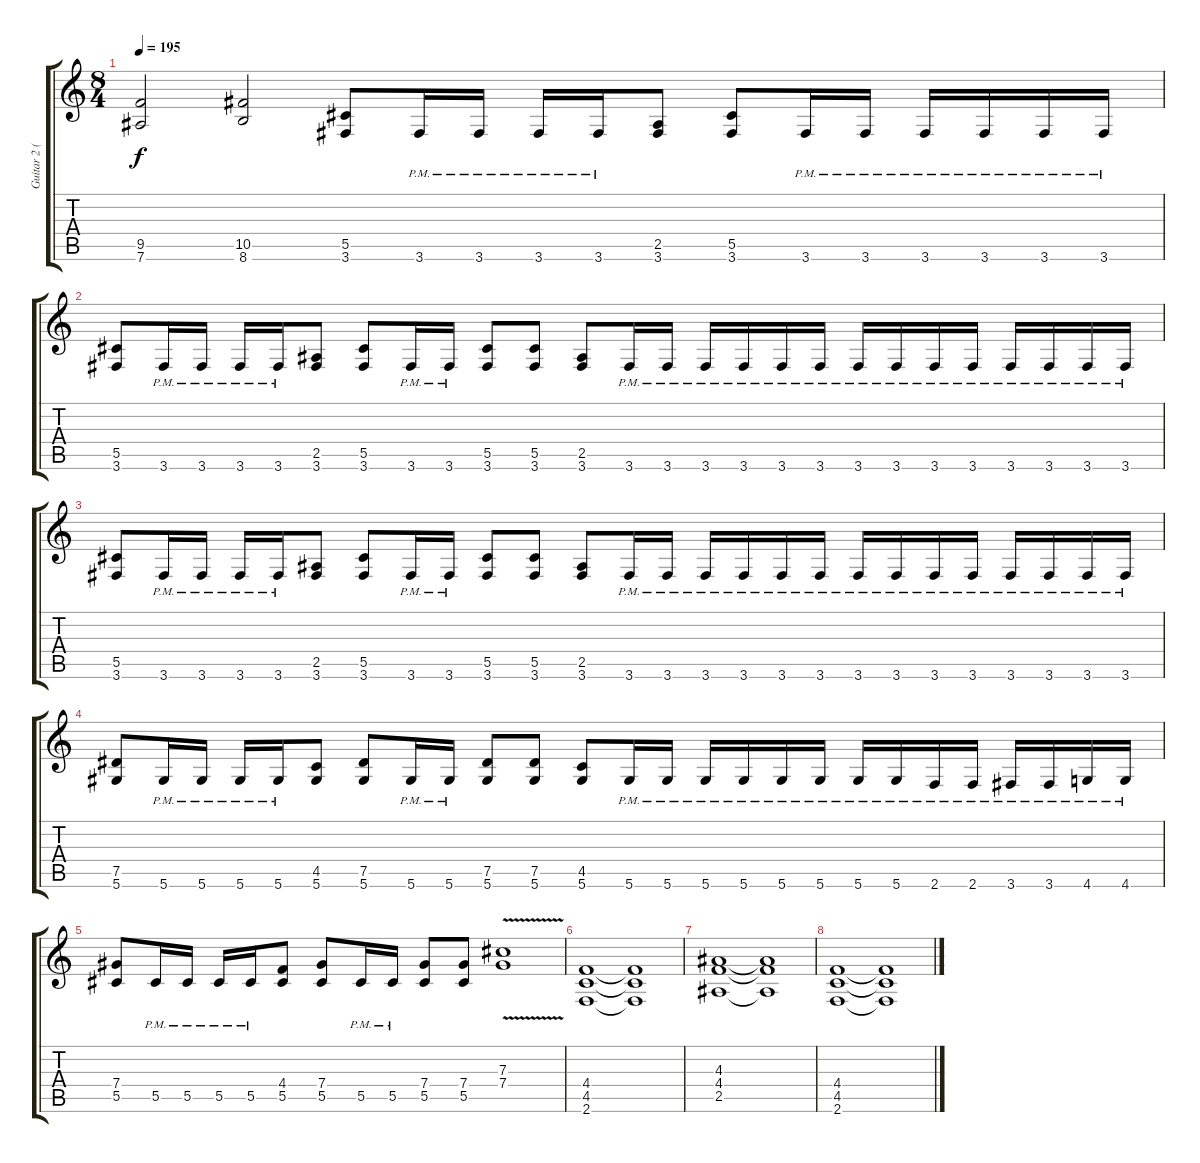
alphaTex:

\track ("Guitar 2 (Henjo Richter)" "Guitar 2 (") {instrument distortionguitar}
\staff {score tabs}
\tuning (Eb4 Bb3 Gb3 Db3 Ab2 Eb2) {hide}
\ts (8 4)
\tempo 195
\clef g2
\ks c
(9.5 7.6).2{dy f} (10.5 8.6).2 (5.5 3.6).8 3.6{pm}.16 3.6{pm}.16 3.6{pm}.16 3.6{pm}.16 (2.5 3.6).8 (5.5 3.6).8 3.6{pm}.16 3.6{pm}.16 3.6{pm}.16 3.6{pm}.16 3.6{pm}.16 3.6{pm}.16 |
(5.5 3.6).8 3.6{pm}.16 3.6{pm}.16 3.6{pm}.16 3.6{pm}.16 (2.5 3.6).8 (5.5 3.6).8 3.6{pm}.16 3.6{pm}.16 (5.5 3.6).8 (5.5 3.6).8 (2.5 3.6).8 3.6{pm}.16 3.6{pm}.16 3.6{pm}.16 3.6{pm}.16 3.6{pm}.16 3.6{pm}.16 3.6{pm}.16 3.6{pm}.16 3.6{pm}.16 3.6{pm}.16 3.6{pm}.16 3.6{pm}.16 3.6{pm}.16 3.6{pm}.16 |
(5.5 3.6).8 3.6{pm}.16 3.6{pm}.16 3.6{pm}.16 3.6{pm}.16 (2.5 3.6).8 (5.5 3.6).8 3.6{pm}.16 3.6{pm}.16 (5.5 3.6).8 (5.5 3.6).8 (2.5 3.6).8 3.6{pm}.16 3.6{pm}.16 3.6{pm}.16 3.6{pm}.16 3.6{pm}.16 3.6{pm}.16 3.6{pm}.16 3.6{pm}.16 3.6{pm}.16 3.6{pm}.16 3.6{pm}.16 3.6{pm}.16 3.6{pm}.16 3.6{pm}.16 |
(7.5 5.6).8 5.6{pm}.16 5.6{pm}.16 5.6{pm}.16 5.6{pm}.16 (4.5 5.6).8 (7.5 5.6).8 5.6{pm}.16 5.6{pm}.16 (7.5 5.6).8 (7.5 5.6).8 (4.5 5.6).8 5.6{pm}.16 5.6{pm}.16 5.6{pm}.16 5.6{pm}.16 5.6{pm}.16 5.6{pm}.16 5.6{pm}.16 5.6{pm}.16 2.6{pm}.16 2.6{pm}.16 3.6{pm}.16 3.6{pm}.16 4.6{pm}.16 4.6{pm}.16 |
(7.4 5.5).8 5.5{pm}.16 5.5{pm}.16 5.5{pm}.16 5.5{pm}.16 (4.4 5.5).8 (7.4 5.5).8 5.5{pm}.16 5.5{pm}.16 (7.4 5.5).8 (7.4 5.5).8 (7.3{v} 7.4{v}).1 |
(4.4 4.5 2.6).1 (4.4{t} 4.5{t} 2.6{t}).1 |
(4.3 4.4 2.5).1 (4.3{t} 4.4{t} 2.5{t}).1 |
(4.4 4.5 2.6).1 (4.4{t} 4.5{t} 2.6{t}).1
